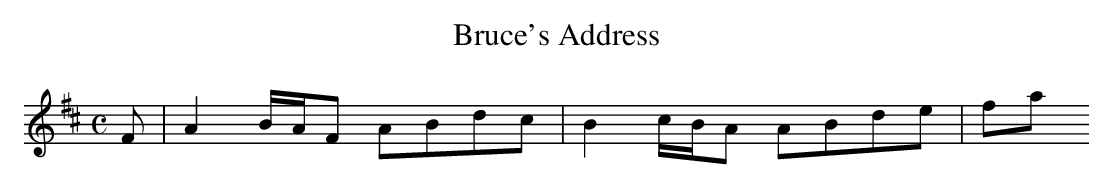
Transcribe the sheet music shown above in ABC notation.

X:1
T:Bruce's Address
M:C
L:1/8
K:D
F|A2B/A/F ABdc|B2 c/B/A ABde|fa....
